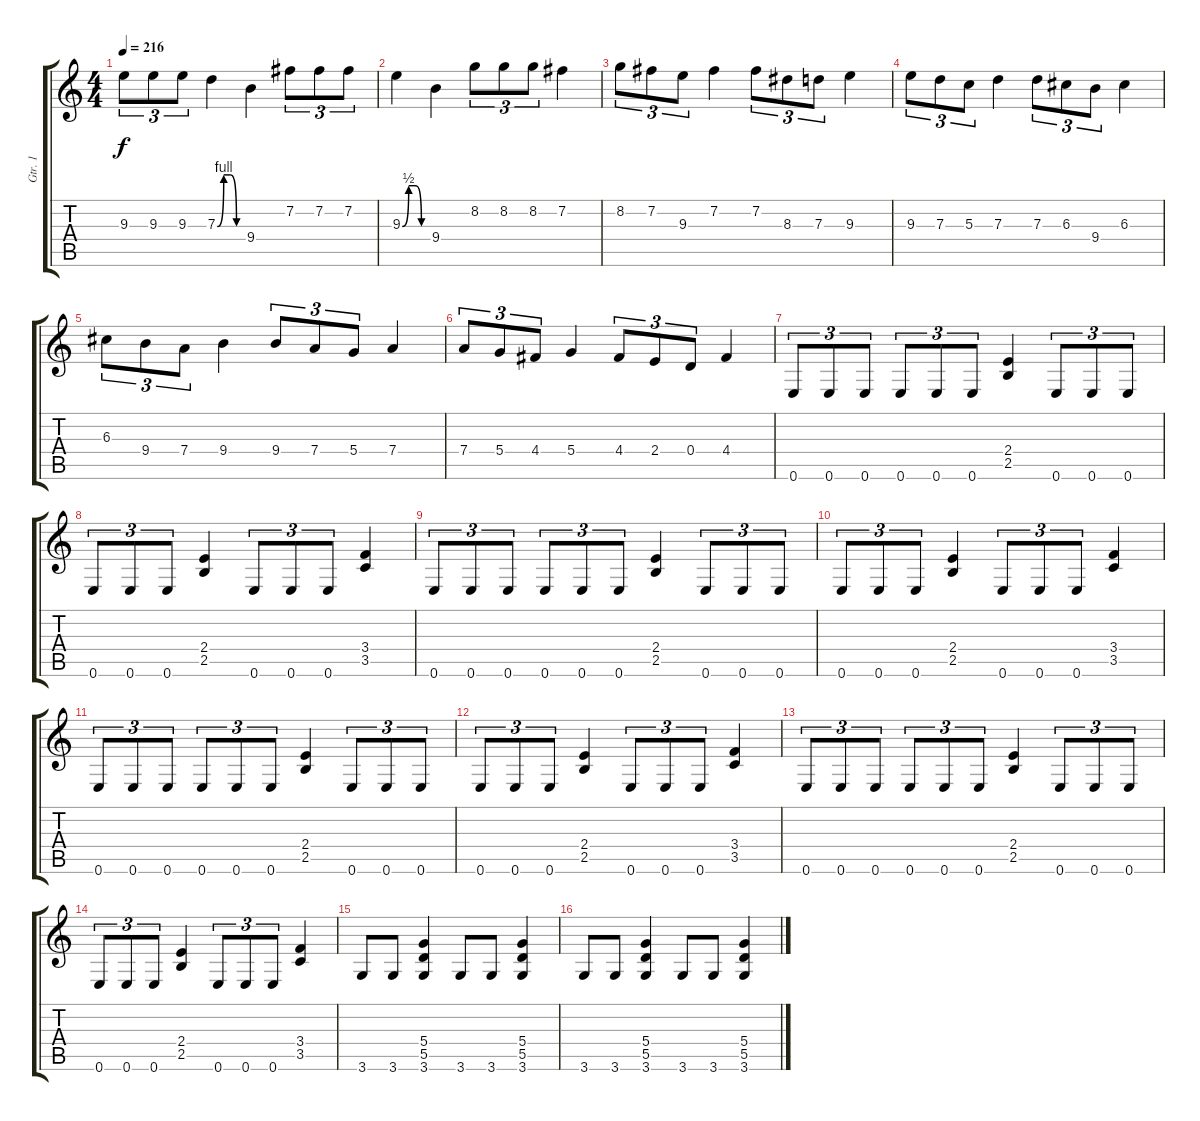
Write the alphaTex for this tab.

\track ("Gtr. 1" "Gtr. 1") {instrument distortionguitar}
\staff {score tabs}
\tuning (E4 B3 G3 D3 A2 E2) {hide}
\ts (4 4)
\tempo 216
\clef g2
\ks c
9.3.8{tu (3 2) dy f} 9.3.8{tu (3 2)} 9.3.8{tu (3 2)} 7.3{be (custom 0 0 15 4 30 4 45 0 60 0)}.4 9.4.4 7.2.8{tu (3 2)} 7.2.8{tu (3 2)} 7.2.8{tu (3 2)} |
9.3{be (custom 0 0 15 2 30 2 45 0 60 0)}.4 9.4.4 8.2.8{tu (3 2)} 8.2.8{tu (3 2)} 8.2.8{tu (3 2)} 7.2.4 |
8.2.8{tu (3 2)} 7.2.8{tu (3 2)} 9.3.8{tu (3 2)} 7.2.4 7.2.8{tu (3 2)} 8.3.8{tu (3 2)} 7.3.8{tu (3 2)} 9.3.4 |
9.3.8{tu (3 2)} 7.3.8{tu (3 2)} 5.3.8{tu (3 2)} 7.3.4 7.3.8{tu (3 2)} 6.3.8{tu (3 2)} 9.4.8{tu (3 2)} 6.3.4 |
6.3.8{tu (3 2)} 9.4.8{tu (3 2)} 7.4.8{tu (3 2)} 9.4.4 9.4.8{tu (3 2)} 7.4.8{tu (3 2)} 5.4.8{tu (3 2)} 7.4.4 |
7.4.8{tu (3 2)} 5.4.8{tu (3 2)} 4.4.8{tu (3 2)} 5.4.4 4.4.8{tu (3 2)} 2.4.8{tu (3 2)} 0.4.8{tu (3 2)} 4.4.4 |
0.6.8{tu (3 2)} 0.6.8{tu (3 2)} 0.6.8{tu (3 2)} 0.6.8{tu (3 2)} 0.6.8{tu (3 2)} 0.6.8{tu (3 2)} (2.4 2.5).4 0.6.8{tu (3 2)} 0.6.8{tu (3 2)} 0.6.8{tu (3 2)} |
0.6.8{tu (3 2)} 0.6.8{tu (3 2)} 0.6.8{tu (3 2)} (2.4 2.5).4 0.6.8{tu (3 2)} 0.6.8{tu (3 2)} 0.6.8{tu (3 2)} (3.4 3.5).4 |
0.6.8{tu (3 2)} 0.6.8{tu (3 2)} 0.6.8{tu (3 2)} 0.6.8{tu (3 2)} 0.6.8{tu (3 2)} 0.6.8{tu (3 2)} (2.4 2.5).4 0.6.8{tu (3 2)} 0.6.8{tu (3 2)} 0.6.8{tu (3 2)} |
0.6.8{tu (3 2)} 0.6.8{tu (3 2)} 0.6.8{tu (3 2)} (2.4 2.5).4 0.6.8{tu (3 2)} 0.6.8{tu (3 2)} 0.6.8{tu (3 2)} (3.4 3.5).4 |
0.6.8{tu (3 2)} 0.6.8{tu (3 2)} 0.6.8{tu (3 2)} 0.6.8{tu (3 2)} 0.6.8{tu (3 2)} 0.6.8{tu (3 2)} (2.4 2.5).4 0.6.8{tu (3 2)} 0.6.8{tu (3 2)} 0.6.8{tu (3 2)} |
0.6.8{tu (3 2)} 0.6.8{tu (3 2)} 0.6.8{tu (3 2)} (2.4 2.5).4 0.6.8{tu (3 2)} 0.6.8{tu (3 2)} 0.6.8{tu (3 2)} (3.4 3.5).4 |
0.6.8{tu (3 2)} 0.6.8{tu (3 2)} 0.6.8{tu (3 2)} 0.6.8{tu (3 2)} 0.6.8{tu (3 2)} 0.6.8{tu (3 2)} (2.4 2.5).4 0.6.8{tu (3 2)} 0.6.8{tu (3 2)} 0.6.8{tu (3 2)} |
0.6.8{tu (3 2)} 0.6.8{tu (3 2)} 0.6.8{tu (3 2)} (2.4 2.5).4 0.6.8{tu (3 2)} 0.6.8{tu (3 2)} 0.6.8{tu (3 2)} (3.4 3.5).4 |
3.6.8 3.6.8 (5.4 5.5 3.6).4 3.6.8 3.6.8 (5.4 5.5 3.6).4 |
3.6.8 3.6.8 (5.4 5.5 3.6).4 3.6.8 3.6.8 (5.4 5.5 3.6).4
